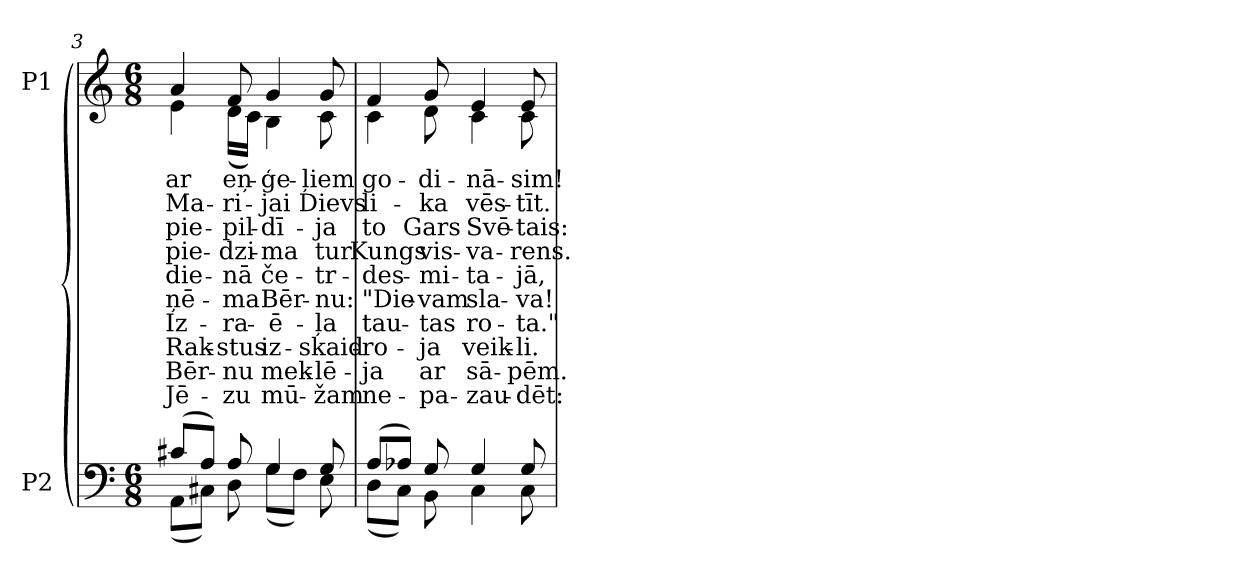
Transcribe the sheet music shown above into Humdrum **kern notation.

**kern	**kern	**text	**text	**text	**text	**text	**text	**text	**text	**text	**text
*part2	*part1	*part1	*part1	*part1	*part1	*part1	*part1	*part1	*part1	*part1	*part1
*staff2	*staff1	*staff1	*staff1	*staff1	*staff1	*staff1	*staff1	*staff1	*staff1	*staff1	*staff1
*I"P2	*I"P1	*	*	*	*	*	*	*	*	*	*
*clefF4	*clefG2	*	*	*	*	*	*	*	*	*	*
*k[]	*k[]	*	*	*	*	*	*	*	*	*	*
*C:	*C:	*	*	*	*	*	*	*	*	*	*
*M6/8	*M6/8	*	*	*	*	*	*	*	*	*	*
=3	=3	=3	=3	=3	=3	=3	=3	=3	=3	=3	=3
*^	*	*	*	*	*	*	*	*	*	*	*
!	!	!	!LO:LY:b:color=#000000	!LO:LY:b:color=#000000	!LO:LY:b:color=#000000	!LO:LY:b:color=#000000	!LO:LY:b:color=#000000	!LO:LY:b:color=#000000	!LO:LY:b:color=#000000	!LO:LY:b:color=#000000	!LO:LY:b:color=#000000	!LO:LY:b:color=#000000
*	*	*^	*	*	*	*	*	*	*	*	*	*
(8c#Xi/L	(8AAi\L	4ai/	4ei\	-ar	-Ma-	-pie-	-pie-	-die-	ņē-	Iz-	Rak-	Bēr-	Jē-
8Ai/J)	8C#Xi\J)	.	.	.	.	.	.	.	.	.	.	.	.
!	!	!	!	!LO:LY:b:color=#000000	!LO:LY:b:color=#000000	!LO:LY:b:color=#000000	!LO:LY:b:color=#000000	!LO:LY:b:color=#000000	!LO:LY:b:color=#000000	!LO:LY:b:color=#000000	!LO:LY:b:color=#000000	!LO:LY:b:color=#000000	!LO:LY:b:color=#000000
8Ai/	8Di\	8fi/	(16di\LL	eņ-	-ri-	pil-	dzi-	nā	ma	-ra-	-stus	-nu	-zu
.	.	.	16ci\JJ)	.	.	.	.	.	.	.	.	.	.
!	!	!	!	!LO:LY:b:color=#000000	!LO:LY:b:color=#000000	!LO:LY:b:color=#000000	!LO:LY:b:color=#000000	!LO:LY:b:color=#000000	!LO:LY:b:color=#000000	!LO:LY:b:color=#000000	!LO:LY:b:color=#000000	!LO:LY:b:color=#000000	!LO:LY:b:color=#000000
4Gi/	(8Gi\L	4gi/	4Bi\	-ģe-	-jai	-dī-	-ma	-če-	-Bēr-	-ē-	-iz-	-mek-	mū-
.	8Fi\J)	.	.	.	.	.	.	.	.	.	.	.	.
!	!	!	!	!LO:LY:b:color=#000000	!LO:LY:b:color=#000000	!LO:LY:b:color=#000000	!LO:LY:b:color=#000000	!LO:LY:b:color=#000000	!LO:LY:b:color=#000000	!LO:LY:b:color=#000000	!LO:LY:b:color=#000000	!LO:LY:b:color=#000000	!LO:LY:b:color=#000000
8Gi/	8Ei\	8gi/	8ci\	ļiem	Dievs	-ja	-tur	tr-	-nu:	ļa	skaid-	lē-	-žam
=4	=4	=4	=4	=4	=4	=4	=4	=4	=4	=4	=4	=4	=4
!	!	!	!	!LO:LY:b:color=#000000	!LO:LY:b:color=#000000	!LO:LY:b:color=#000000	!LO:LY:b:color=#000000	!LO:LY:b:color=#000000	!LO:LY:b:color=#000000	!LO:LY:b:color=#000000	!LO:LY:b:color=#000000	!LO:LY:b:color=#000000	!LO:LY:b:color=#000000
(8Ai/L	(8Di\L	4fi/	4ci\	-go-	-li-	-to	Kungs	-des-	"Die-	tau-	-ro-	ja	-ne-
8A-Xi/J)	8Ci\J)	.	.	.	.	.	.	.	.	.	.	.	.
!	!	!	!	!LO:LY:b:color=#000000	!LO:LY:b:color=#000000	!LO:LY:b:color=#000000	!LO:LY:b:color=#000000	!LO:LY:b:color=#000000	!LO:LY:b:color=#000000	!LO:LY:b:color=#000000	!LO:LY:b:color=#000000	!LO:LY:b:color=#000000	!LO:LY:b:color=#000000
8Gi/	8BBi\	8gi/	8di\	-di-	ka	Gars	vis-	-mi-	-vam	-tas	ja	ar	-pa-
!	!	!	!	!LO:LY:b:color=#000000	!LO:LY:b:color=#000000	!LO:LY:b:color=#000000	!LO:LY:b:color=#000000	!LO:LY:b:color=#000000	!LO:LY:b:color=#000000	!LO:LY:b:color=#000000	!LO:LY:b:color=#000000	!LO:LY:b:color=#000000	!LO:LY:b:color=#000000
4Gi/	4Ci\	4ei/	4ci\	-nā-	-vēs-	Svē-	-va-	-ta-	sla-	ro-	-veik-	-sā-	-zau-
!	!	!	!	!LO:LY:b:color=#000000	!LO:LY:b:color=#000000	!LO:LY:b:color=#000000	!LO:LY:b:color=#000000	!LO:LY:b:color=#000000	!LO:LY:b:color=#000000	!LO:LY:b:color=#000000	!LO:LY:b:color=#000000	!LO:LY:b:color=#000000	!LO:LY:b:color=#000000
8Gi/	8Ci\	8ei/	8ci\	sim!	tīt.	tais:	rens.	jā,	-va!	-ta."	-li.	-pēm.	-dēt:
*v	*v	*	*	*	*	*	*	*	*	*	*	*	*
*	*v	*v	*	*	*	*	*	*	*	*	*	*
=	=	=	=	=	=	=	=	=	=	=	=
*-	*-	*-	*-	*-	*-	*-	*-	*-	*-	*-	*-
